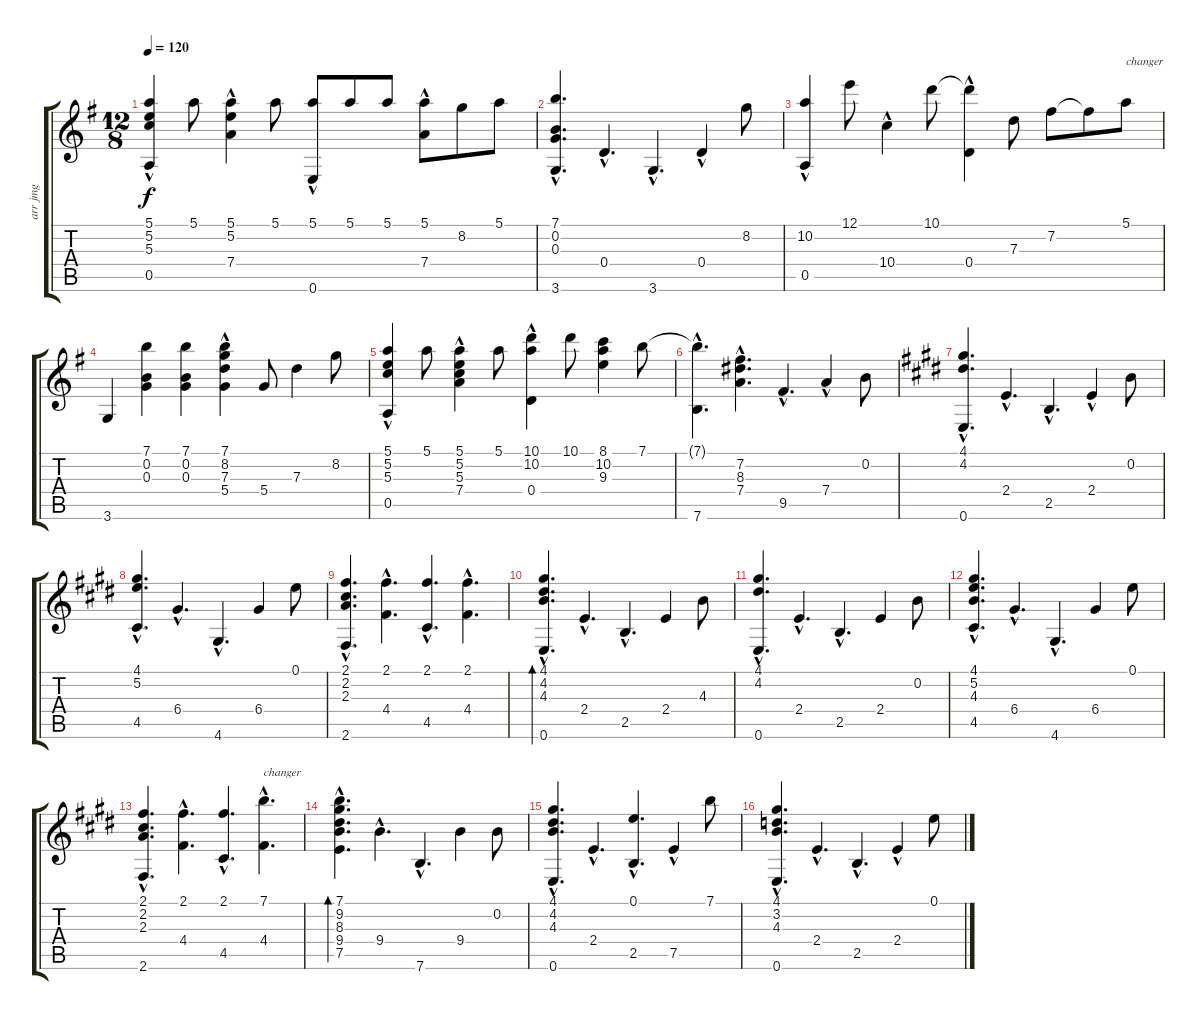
\track ("arr jmg" "arr jmg") {instrument electricguitarjazz}
\staff {score tabs}
\tuning (E4 B3 G3 D3 A2 E2) {hide}
\ts (12 8)
\tempo 120
\clef g2
\ks eminor
(5.1 5.2 5.3 0.5{hac}).4{dy f} 5.1.8 (5.1 5.2 7.4{hac}).4 5.1.8 (5.1 0.6{hac}).8 5.1.8 5.1.8 (5.1 7.4{hac}).8 8.2.8 5.1.8 |
(7.1{hac} 0.2{hac} 0.3{hac} 3.6{hac}).4{d} 0.4{hac}.4{d} 3.6{hac}.4{d} 0.4{hac}.4 8.2.8 |
(10.2 0.5{hac}).4 12.1.8 10.4{hac}.4 10.1.8 (10.1{t} 0.4{hac}).4 7.3.8 7.2.8 7.2{t}.8 5.1.8{txt "changer"} |
3.6.4 (7.1 0.2 0.3).4 (7.1 0.2 0.3).4 (7.1{hac} 8.2{hac} 7.3{hac} 5.4).4 5.4.8 7.3.4 8.2.8 |
(5.1 5.2 5.3 0.5{hac}).4 5.1.8 (5.1 5.2 5.3 7.4{hac}).4 5.1.8 (10.1 10.2 0.4{hac}).4 10.1.8 (8.1 10.2 9.3).4 7.1.8 |
(7.1{hac t} 7.6{hac}).4{d} (7.2{hac} 8.3{hac} 7.4{hac}).4{d} 9.5{hac}.4{d} 7.4{hac}.4 0.2.8 |
\ks e
(4.1{hac} 4.2{hac} 0.6{hac}).4{d} 2.4{hac}.4{d} 2.5{hac}.4{d} 2.4{hac}.4 0.2.8 |
(4.1{hac} 5.2{hac} 4.5{hac}).4{d} 6.4{hac}.4{d} 4.6{hac}.4{d} 6.4.4 0.1.8 |
(2.1{hac} 2.2{hac} 2.3{hac} 2.6{hac}).4{d} (2.1{hac} 4.4{hac}).4{d} (2.1{hac} 4.5{hac}).4{d} (2.1{hac} 4.4{hac}).4{d} |
(4.1{hac} 4.2{hac} 4.3{hac} 0.6{hac}).4{d bd 240} 2.4{hac}.4{d} 2.5{hac}.4{d} 2.4.4 4.3.8 |
(4.1{hac} 4.2{hac} 0.6{hac}).4{d} 2.4{hac}.4{d} 2.5{hac}.4{d} 2.4.4 0.2.8 |
(4.1{hac} 5.2{hac} 4.3{hac} 4.5{hac}).4{d} 6.4{hac}.4{d} 4.6{hac}.4{d} 6.4.4 0.1.8 |
(2.1{hac} 2.2{hac} 2.3{hac} 2.6{hac}).4{d} (2.1{hac} 4.4{hac}).4{d} (2.1{hac} 4.5{hac}).4{d} (7.1{hac} 4.4{hac}).4{d txt "changer"} |
(7.1{hac} 9.2{hac} 8.3{hac} 9.4{hac} 7.5{hac}).4{d bd 240} 9.4{hac}.4{d} 7.6{hac}.4{d} 9.4.4 0.2.8 |
(4.1{hac} 4.2{hac} 4.3{hac} 0.6{hac}).4{d} 2.4{hac}.4{d} (0.1{hac} 2.5{hac}).4{d} 7.5{hac}.4 7.1.8 |
(4.1{hac} 3.2{hac} 4.3{hac} 0.6{hac}).4{d} 2.4{hac}.4{d} 2.5{hac}.4{d} 2.4{hac}.4 0.1.8
